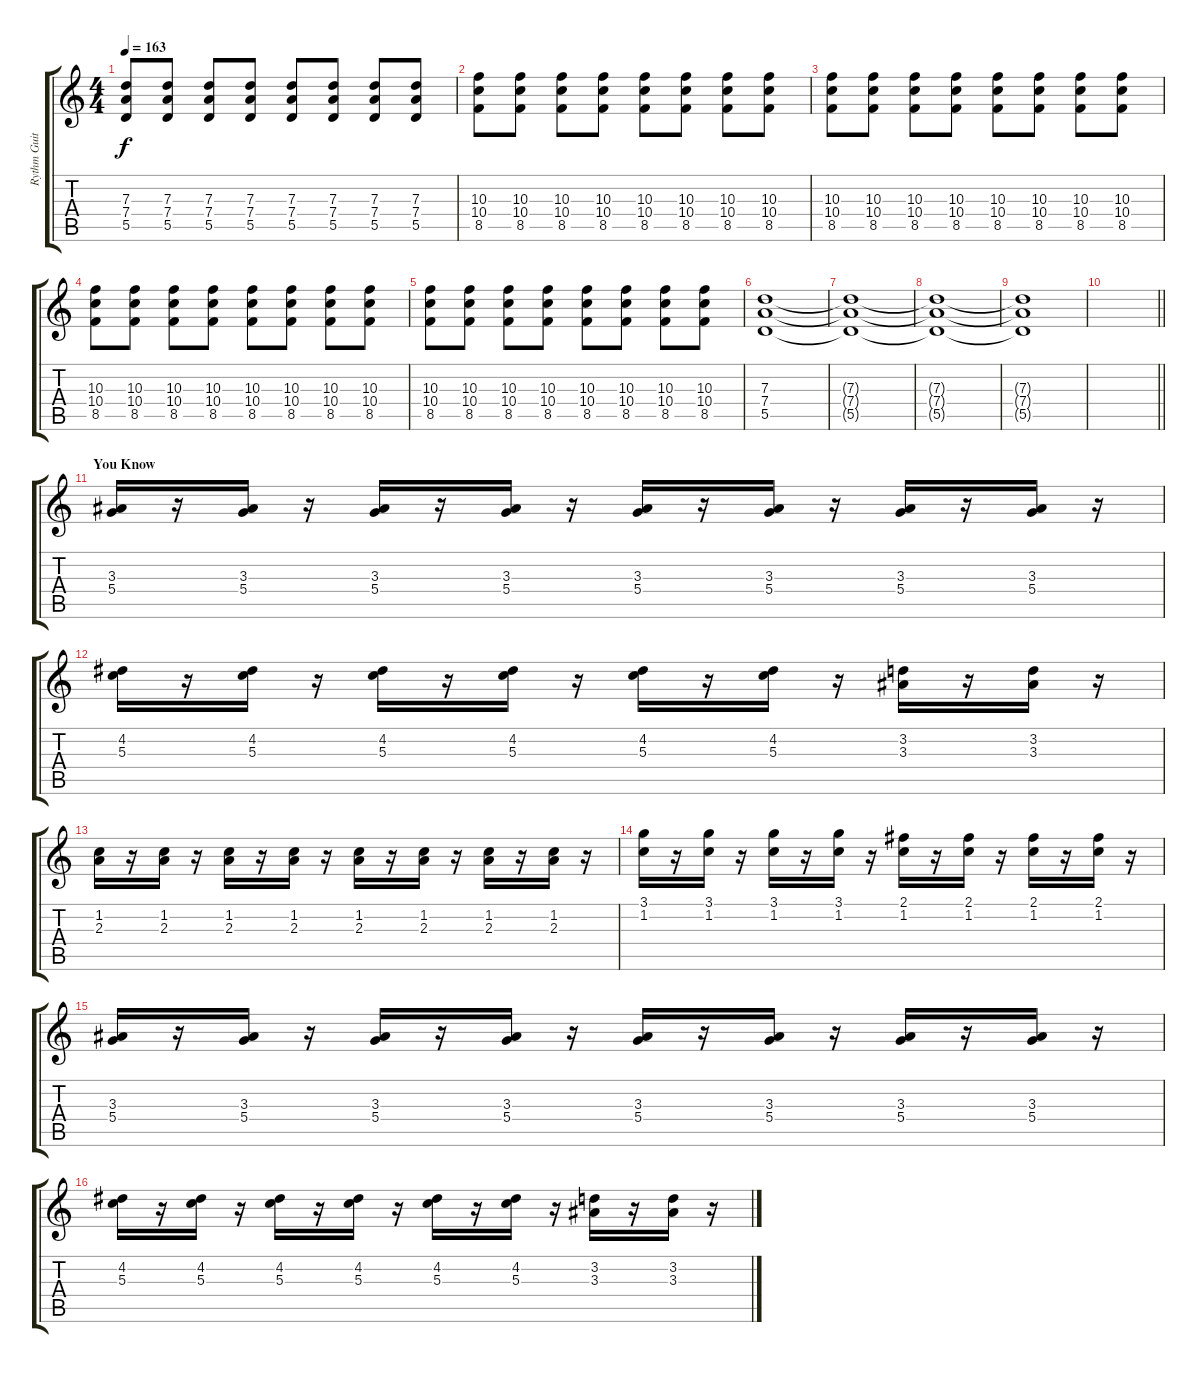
\track ("Rythm Guitar" "Rythm Guit") {instrument overdrivenguitar}
\staff {score tabs}
\tuning (E4 B3 G3 D3 A2 E2) {hide}
\ts (4 4)
\tempo 163
\clef g2
\ks c
(7.3 7.4 5.5).8{dy f} (7.3 7.4 5.5).8 (7.3 7.4 5.5).8 (7.3 7.4 5.5).8 (7.3 7.4 5.5).8 (7.3 7.4 5.5).8 (7.3 7.4 5.5).8 (7.3 7.4 5.5).8 |
(10.3 10.4 8.5).8 (10.3 10.4 8.5).8 (10.3 10.4 8.5).8 (10.3 10.4 8.5).8 (10.3 10.4 8.5).8 (10.3 10.4 8.5).8 (10.3 10.4 8.5).8 (10.3 10.4 8.5).8 |
(10.3 10.4 8.5).8 (10.3 10.4 8.5).8 (10.3 10.4 8.5).8 (10.3 10.4 8.5).8 (10.3 10.4 8.5).8 (10.3 10.4 8.5).8 (10.3 10.4 8.5).8 (10.3 10.4 8.5).8 |
(10.3 10.4 8.5).8 (10.3 10.4 8.5).8 (10.3 10.4 8.5).8 (10.3 10.4 8.5).8 (10.3 10.4 8.5).8 (10.3 10.4 8.5).8 (10.3 10.4 8.5).8 (10.3 10.4 8.5).8 |
(10.3 10.4 8.5).8 (10.3 10.4 8.5).8 (10.3 10.4 8.5).8 (10.3 10.4 8.5).8 (10.3 10.4 8.5).8 (10.3 10.4 8.5).8 (10.3 10.4 8.5).8 (10.3 10.4 8.5).8 |
(7.3 7.4 5.5).1 |
(7.3{t} 7.4{t} 5.5{t}).1 |
(7.3{t} 7.4{t} 5.5{t}).1 |
(7.3{t} 7.4{t} 5.5{t}).1 |
\barLineRight lightlight
|
\section ("" "You Know")
(3.3 5.4).16{balance 5 instrument electricguitarjazz} r.16 (3.3 5.4).16 r.16 (3.3 5.4).16 r.16 (3.3 5.4).16 r.16 (3.3 5.4).16 r.16 (3.3 5.4).16 r.16 (3.3 5.4).16 r.16 (3.3 5.4).16 r.16 |
(4.2 5.3).16 r.16 (4.2 5.3).16 r.16 (4.2 5.3).16 r.16 (4.2 5.3).16 r.16 (4.2 5.3).16 r.16 (4.2 5.3).16 r.16 (3.2 3.3).16 r.16 (3.2 3.3).16 r.16 |
(1.2 2.3).16 r.16 (1.2 2.3).16 r.16 (1.2 2.3).16 r.16 (1.2 2.3).16 r.16 (1.2 2.3).16 r.16 (1.2 2.3).16 r.16 (1.2 2.3).16 r.16 (1.2 2.3).16 r.16 |
(3.1 1.2).16 r.16 (3.1 1.2).16 r.16 (3.1 1.2).16 r.16 (3.1 1.2).16 r.16 (2.1 1.2).16 r.16 (2.1 1.2).16 r.16 (2.1 1.2).16 r.16 (2.1 1.2).16 r.16 |
(3.3 5.4).16 r.16 (3.3 5.4).16 r.16 (3.3 5.4).16 r.16 (3.3 5.4).16 r.16 (3.3 5.4).16 r.16 (3.3 5.4).16 r.16 (3.3 5.4).16 r.16 (3.3 5.4).16 r.16 |
(4.2 5.3).16 r.16 (4.2 5.3).16 r.16 (4.2 5.3).16 r.16 (4.2 5.3).16 r.16 (4.2 5.3).16 r.16 (4.2 5.3).16 r.16 (3.2 3.3).16 r.16 (3.2 3.3).16 r.16
